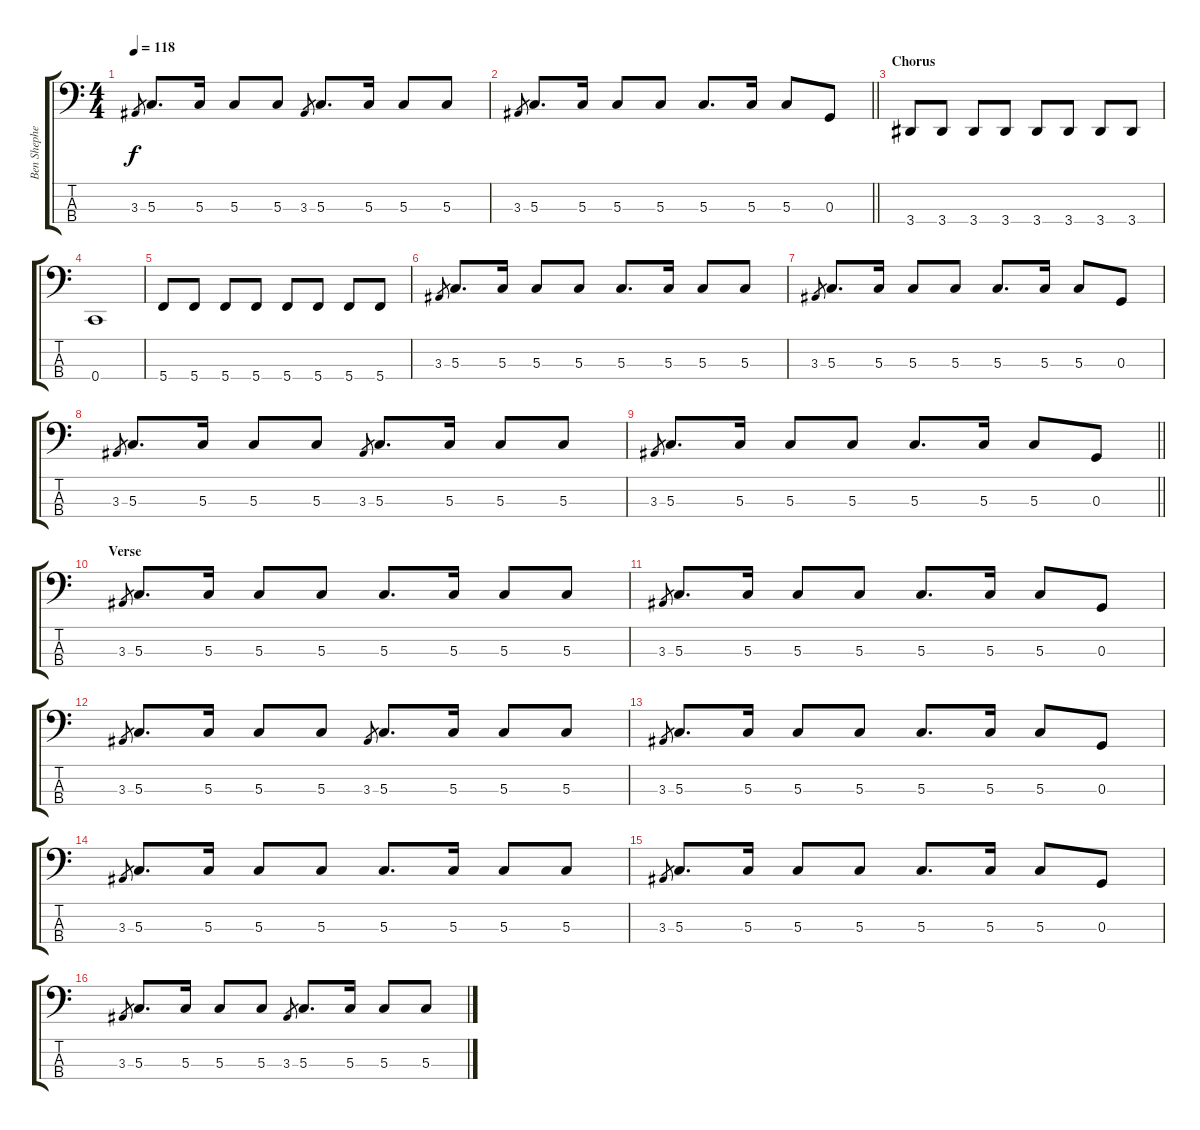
\track ("Ben Shepherd" "Ben Shephe") {instrument electricbassfinger}
\staff {score tabs}
\tuning (G2 C2 G1 C1) {hide}
\ts (4 4)
\tempo 118
\clef f4
\ks c
3.3.8{gr dy f} 5.3.8{d} 5.3.16 5.3.8 5.3.8 3.3.8{gr} 5.3.8{d} 5.3.16 5.3.8 5.3.8 |
\barLineRight lightlight
3.3.8{gr} 5.3.8{d} 5.3.16 5.3.8 5.3.8 5.3.8{d} 5.3.16 5.3.8 0.3.8 |
\section ("" "Chorus")
3.4.8 3.4.8 3.4.8 3.4.8 3.4.8 3.4.8 3.4.8 3.4.8 |
0.4.1 |
5.4.8 5.4.8 5.4.8 5.4.8 5.4.8 5.4.8 5.4.8 5.4.8 |
3.3.8{gr} 5.3.8{d} 5.3.16 5.3.8 5.3.8 5.3.8{d} 5.3.16 5.3.8 5.3.8 |
3.3.8{gr} 5.3.8{d} 5.3.16 5.3.8 5.3.8 5.3.8{d} 5.3.16 5.3.8 0.3.8 |
3.3.8{gr} 5.3.8{d} 5.3.16 5.3.8 5.3.8 3.3.8{gr} 5.3.8{d} 5.3.16 5.3.8 5.3.8 |
\barLineRight lightlight
3.3.8{gr} 5.3.8{d} 5.3.16 5.3.8 5.3.8 5.3.8{d} 5.3.16 5.3.8 0.3.8 |
\section ("" "Verse")
3.3.8{gr} 5.3.8{d} 5.3.16 5.3.8 5.3.8 5.3.8{d} 5.3.16 5.3.8 5.3.8 |
3.3.8{gr} 5.3.8{d} 5.3.16 5.3.8 5.3.8 5.3.8{d} 5.3.16 5.3.8 0.3.8 |
3.3.8{gr} 5.3.8{d} 5.3.16 5.3.8 5.3.8 3.3.8{gr} 5.3.8{d} 5.3.16 5.3.8 5.3.8 |
3.3.8{gr} 5.3.8{d} 5.3.16 5.3.8 5.3.8 5.3.8{d} 5.3.16 5.3.8 0.3.8 |
3.3.8{gr} 5.3.8{d} 5.3.16 5.3.8 5.3.8 5.3.8{d} 5.3.16 5.3.8 5.3.8 |
3.3.8{gr} 5.3.8{d} 5.3.16 5.3.8 5.3.8 5.3.8{d} 5.3.16 5.3.8 0.3.8 |
3.3.8{gr} 5.3.8{d} 5.3.16 5.3.8 5.3.8 3.3.8{gr} 5.3.8{d} 5.3.16 5.3.8 5.3.8
